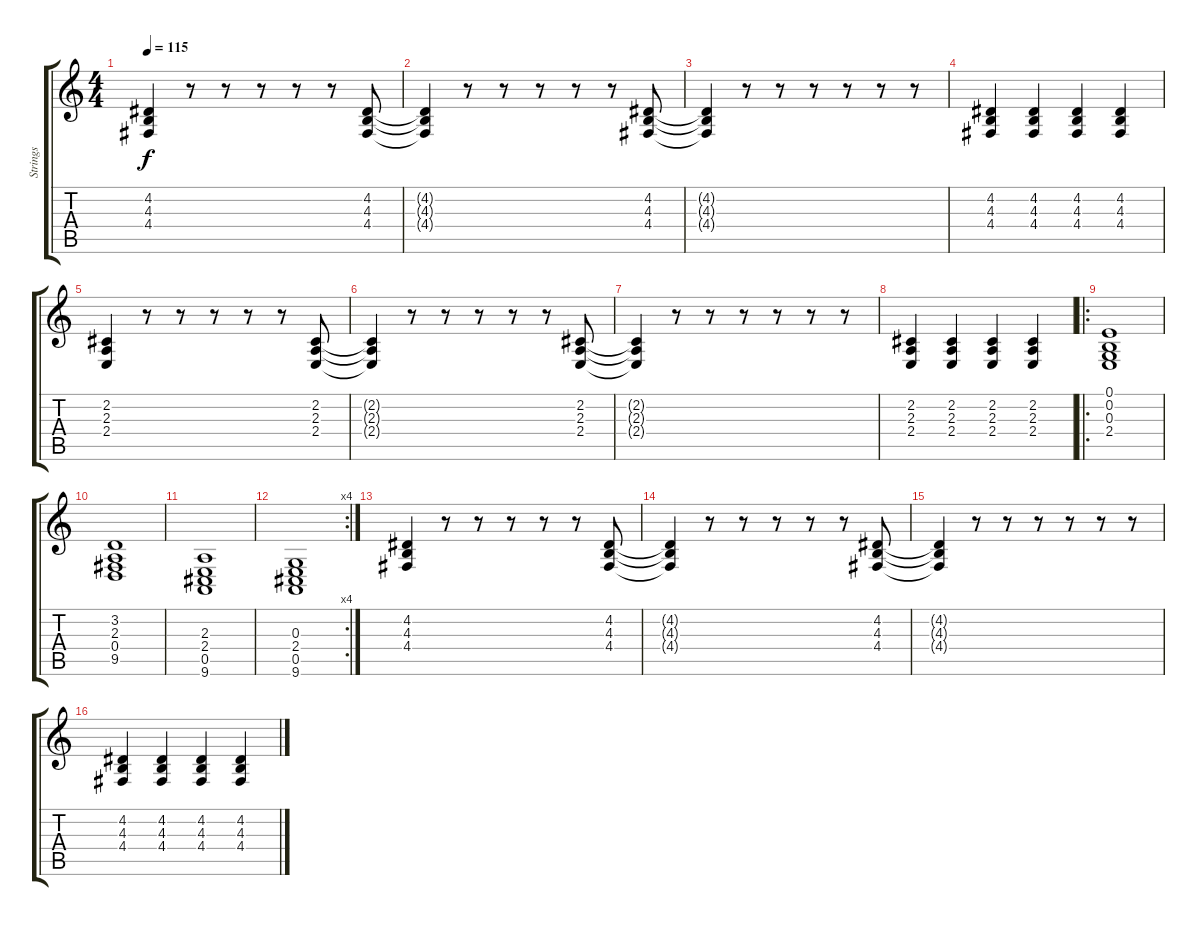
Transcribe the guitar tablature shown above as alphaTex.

\track ("Strings" "Strings") {instrument stringensemble2}
\staff {score tabs}
\tuning (E4 B3 G3 D3 A2 E2) {hide}
\ts (4 4)
\tempo 115
\clef g2
\ks c
(4.2 4.3 4.4).4{dy f} r.8 r.8 r.8 r.8 r.8 (4.2 4.3 4.4).8 |
(4.2{t} 4.3{t} 4.4{t}).4 r.8 r.8 r.8 r.8 r.8 (4.2 4.3 4.4).8 |
(4.2{t} 4.3{t} 4.4{t}).4 r.8 r.8 r.8 r.8 r.8 r.8 |
(4.2 4.3 4.4).4 (4.2 4.3 4.4).4 (4.2 4.3 4.4).4 (4.2 4.3 4.4).4 |
(2.2 2.3 2.4).4 r.8 r.8 r.8 r.8 r.8 (2.2 2.3 2.4).8 |
(2.2{t} 2.3{t} 2.4{t}).4 r.8 r.8 r.8 r.8 r.8 (2.2 2.3 2.4).8 |
(2.2{t} 2.3{t} 2.4{t}).4 r.8 r.8 r.8 r.8 r.8 r.8 |
(2.2 2.3 2.4).4 (2.2 2.3 2.4).4 (2.2 2.3 2.4).4 (2.2 2.3 2.4).4 |
\ro
(0.1 0.2 0.3 2.4).1 |
(3.2 2.3 0.4 9.5).1 |
(2.3 2.4 0.5 9.6).1 |
\rc 4
(0.3 2.4 0.5 9.6).1 |
(4.2 4.3 4.4).4 r.8 r.8 r.8 r.8 r.8 (4.2 4.3 4.4).8 |
(4.2{t} 4.3{t} 4.4{t}).4 r.8 r.8 r.8 r.8 r.8 (4.2 4.3 4.4).8 |
(4.2{t} 4.3{t} 4.4{t}).4 r.8 r.8 r.8 r.8 r.8 r.8 |
(4.2 4.3 4.4).4 (4.2 4.3 4.4).4 (4.2 4.3 4.4).4 (4.2 4.3 4.4).4
